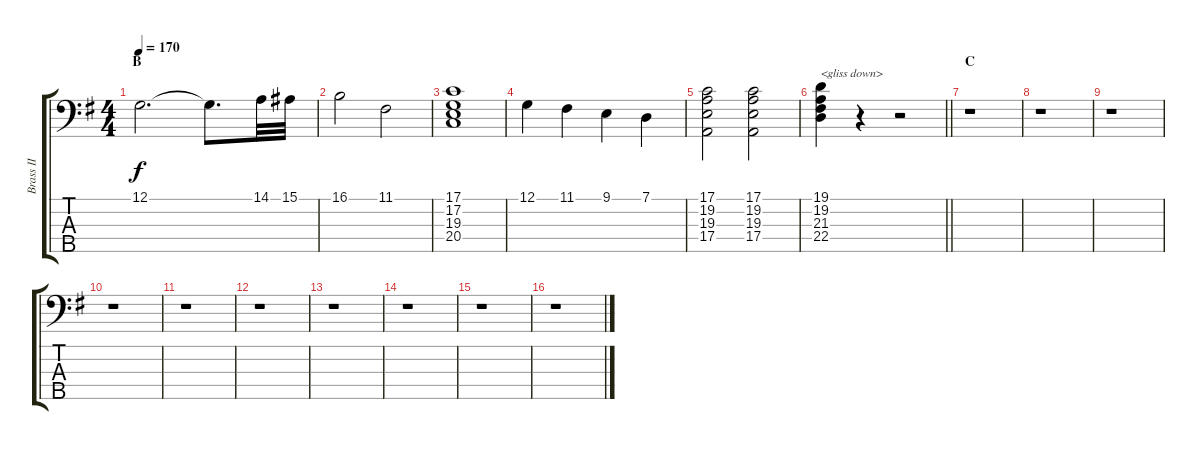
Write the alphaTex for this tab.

\track ("Brass II" "Brass II") {instrument brasssection}
\staff {score tabs}
\tuning (G2 D2 A1 E1 B0) {hide}
\ts (4 4)
\section ("" "B")
\tempo 170
\clef f4
\ks g
12.1.2{d dy f} 12.1{t}.8{d} 14.1.32 15.1.32 |
16.1.2 11.1.2 |
(17.1 17.2 19.3 20.4).1 |
12.1.4 11.1.4 9.1.4 7.1.4 |
(17.1 19.2 19.3 17.4).2 (17.1 19.2 19.3 17.4).2 |
\barLineRight lightlight
(19.1 19.2 21.3 22.4).4{txt "<gliss down>"} r.4 r.2 |
\section ("" "C")
r.1 |
r.1 |
r.1 |
r.1 |
r.1 |
r.1 |
r.1 |
r.1 |
r.1 |
r.1
